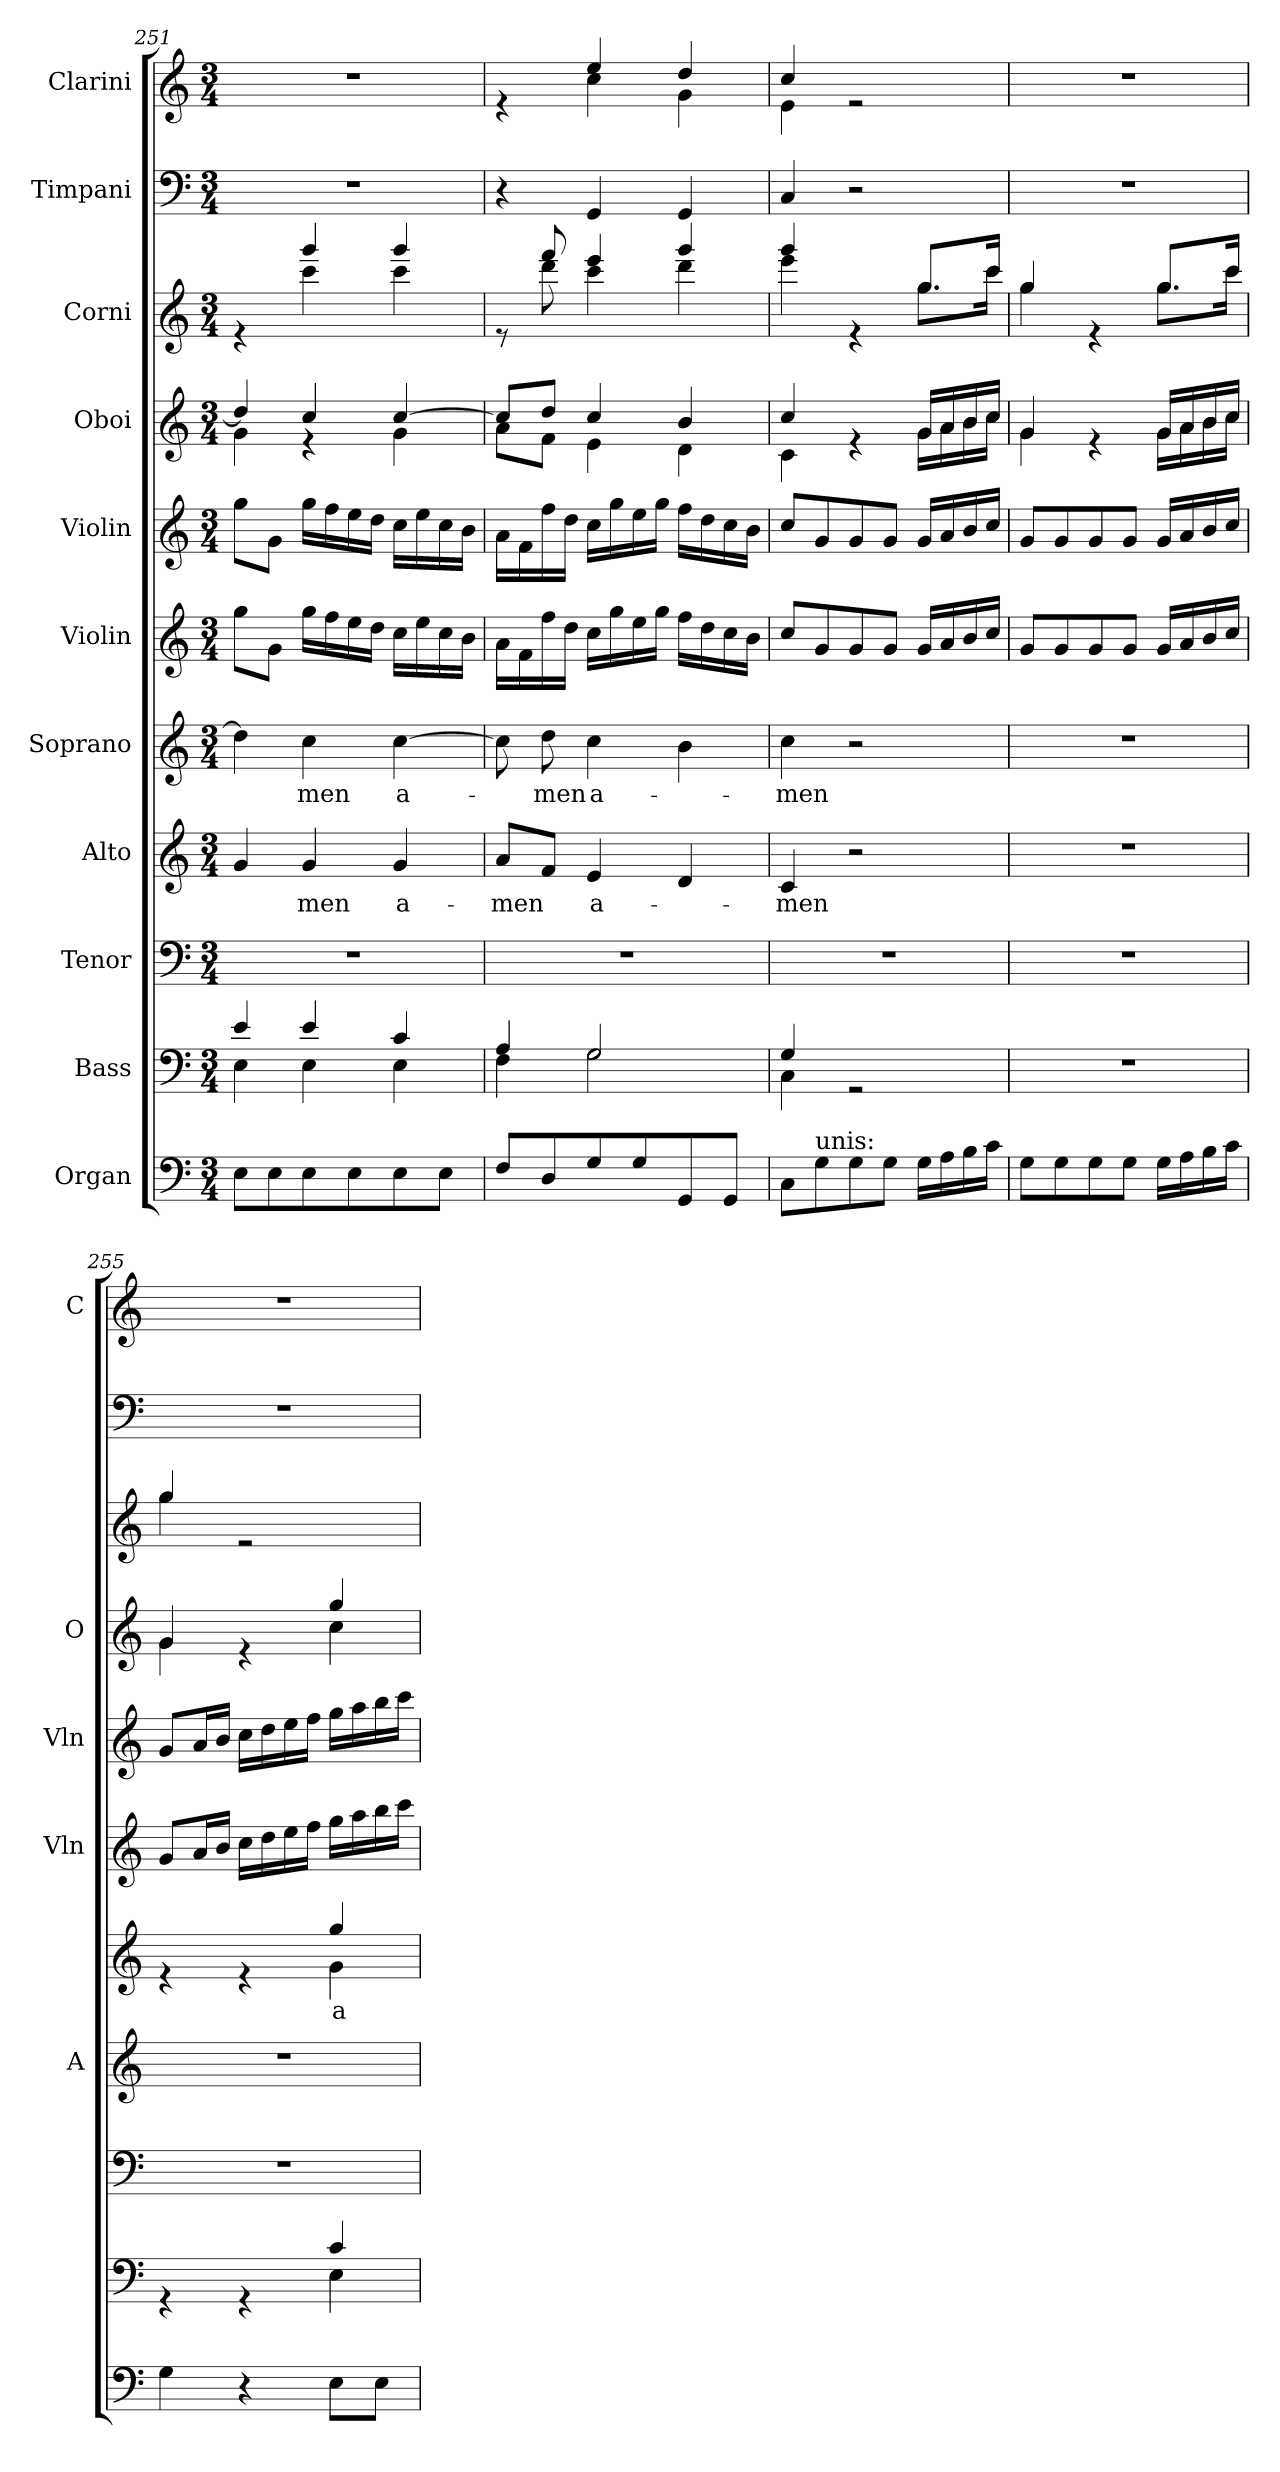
**kern	**kern	**kern	**kern	**text	**kern	**text	**kern	**kern	**kern	**kern	**kern	**kern
*part11	*part10	*part9	*part8	*part8	*part7	*part7	*part6	*part5	*part4	*part3	*part2	*part1
*staff11	*staff10	*staff9	*staff8	*staff8	*staff7	*staff7	*staff6	*staff5	*staff4	*staff3	*staff2	*staff1
*I"Organ	*I"Bass	*I"Tenor	*I"Alto	*	*I"Soprano	*	*I"Violin	*I"Violin	*I"Oboi	*I"Corni	*I"Timpani	*I"Clarini
*	*	*	*I'A	*	*	*	*I'Vln	*I'Vln	*I'O	*	*	*I'C
!!LO:PB:g=z
*clefF4	*clefF4	*clefF4	*clefG2	*	*clefG2	*	*clefG2	*clefG2	*clefG2	*clefG2	*clefF4	*clefG2
*	*	*	*	*	*	*	*	*	*	*ITrd7c12	*	*
*k[]	*k[]	*k[]	*k[]	*	*k[]	*	*k[]	*k[]	*k[]	*k[]	*k[]	*k[]
*M3/4	*M3/4	*M3/4	*M3/4	*	*M3/4	*	*M3/4	*M3/4	*M3/4	*M3/4	*M3/4	*M3/4
=251	=251	=251	=251	=251	=251	=251	=251	=251	=251	=251	=251	=251
*	*^	*	*	*	*	*	*	*	*^	*^	*	*
8E\L	4e/	4E\	2.r	4g/	.	4dd\]	.	8gg\L	8gg\L	4dd/]	4g\	4re	4ryy	2.r	2.r
8E\	.	.	.	.	.	.	.	8g\J	8g\J	.	.	.	.	.	.
!	!	!	!	!	!LO:LY:b	!	!LO:LY:b	!	!	!	!	!	!	!	!
8E\	4e/	4E\	.	4g/	-men	4cc\	-men	16gg\LL	16gg\LL	4cc/	4r	4gg/	4cc\	.	.
.	.	.	.	.	.	.	.	16ff\	16ff\	.	.	.	.	.	.
8E\	.	.	.	.	.	.	.	16ee\	16ee\	.	.	.	.	.	.
.	.	.	.	.	.	.	.	16dd\JJ	16dd\JJ	.	.	.	.	.	.
!	!	!	!	!	!LO:LY:b	!	!LO:LY:b	!	!	!	!	!	!	!	!
8E\	4c/	4E\	.	4g/	a-	[4cc\	a-	16cc\LL	16cc\LL	[4cc/	4g\	4gg/	4cc\	.	.
.	.	.	.	.	.	.	.	16ee\	16ee\	.	.	.	.	.	.
8E\J	.	.	.	.	.	.	.	16cc\	16cc\	.	.	.	.	.	.
.	.	.	.	.	.	.	.	16b\JJ	16b\JJ	.	.	.	.	.	.
=252	=252	=252	=252	=252	=252	=252	=252	=252	=252	=252	=252	=252	=252	=252	=252
!	!	!	!	!	!LO:LY:b	!	!	!	!	!	!	!	!	!	!
*	*	*	*	*	*	*	*	*	*	*	*	*	*	*	*^
8F/L	4A/	4F\	2.r	8a/L	-men	8cc\]	.	16a\LL	16a\LL	8cc/L]	8a\L	8re	8ryy	4r	4re	4ryy
.	.	.	.	.	.	.	.	16f\	16f\	.	.	.	.	.	.	.
!	!	!	!	!	!	!	!LO:LY:b	!	!	!	!	!	!	!	!	!
8D/	.	.	.	8f/J	.	8dd\	-men	16ff\	16ff\	8dd/J	8f\J	8ff/	8dd\	.	.	.
.	.	.	.	.	.	.	.	16dd\JJ	16dd\JJ	.	.	.	.	.	.	.
!	!	!	!	!	!LO:LY:b	!	!LO:LY:b	!	!	!	!	!	!	!	!	!
8G/	2G/	2G\	.	4e/	a-	4cc\	a-	16cc\LL	16cc\LL	4cc/	4e\	4ee/	4cc\	4GG/	4ee/	4cc\
.	.	.	.	.	.	.	.	16gg\	16gg\	.	.	.	.	.	.	.
8G/	.	.	.	.	.	.	.	16ee\	16ee\	.	.	.	.	.	.	.
.	.	.	.	.	.	.	.	16gg\JJ	16gg\JJ	.	.	.	.	.	.	.
8GG/	.	.	.	4d/	.	4b\	.	16ff\LL	16ff\LL	4b/	4d\	4gg/	4dd\	4GG/	4dd/	4g\
.	.	.	.	.	.	.	.	16dd\	16dd\	.	.	.	.	.	.	.
8GG/J	.	.	.	.	.	.	.	16cc\	16cc\	.	.	.	.	.	.	.
.	.	.	.	.	.	.	.	16b\JJ	16b\JJ	.	.	.	.	.	.	.
=253	=253	=253	=253	=253	=253	=253	=253	=253	=253	=253	=253	=253	=253	=253	=253	=253
!	!	!	!	!	!LO:LY:b	!	!LO:LY:b	!	!	!	!	!	!	!	!	!
8C\L	4G/	4C\	2.r	4c/	-men	4cc\	-men	8cc/L	8cc/L	4cc/	4c\	4gg/	4ee\	4C/	4cc/	4e\
!LO:TX:a:t=unis&colon;	!	!	!	!	!	!	!	!	!	!	!	!	!	!	!	!
8G\	.	.	.	.	.	.	.	8g/	8g/	.	.	.	.	.	.	.
8G\	2rGG	2ryy	.	2r	.	2r	.	8g/	8g/	4re	4ryy	4re	4ryy	2r	2re	2ryy
8G\J	.	.	.	.	.	.	.	8g/J	8g/J	.	.	.	.	.	.	.
16G\LL	.	.	.	.	.	.	.	16g/LL	16g/LL	16g/LL	16g\LL	8.g/L	8.g\L	.	.	.
16A\	.	.	.	.	.	.	.	16a/	16a/	16a/	16a\	.	.	.	.	.
16B\	.	.	.	.	.	.	.	16b/	16b/	16b/	16b\	.	.	.	.	.
16c\JJ	.	.	.	.	.	.	.	16cc/JJ	16cc/JJ	16cc/JJ	16cc\JJ	16cc/Jk	16cc\Jk	.	.	.
*	*v	*v	*	*	*	*	*	*	*	*	*	*	*	*	*v	*v
=254	=254	=254	=254	=254	=254	=254	=254	=254	=254	=254	=254	=254	=254	=254
8G\L	2.r	2.r	2.r	.	2.r	.	8g/L	8g/L	4g/	4g\	4g/	4g\	2.r	2.r
8G\	.	.	.	.	.	.	8g/	8g/	.	.	.	.	.	.
8G\	.	.	.	.	.	.	8g/	8g/	4re	4ryy	4re	4ryy	.	.
8G\J	.	.	.	.	.	.	8g/J	8g/J	.	.	.	.	.	.
16G\LL	.	.	.	.	.	.	16g/LL	16g/LL	16g/LL	16g\LL	8.g/L	8.g\L	.	.
16A\	.	.	.	.	.	.	16a/	16a/	16a/	16a\	.	.	.	.
16B\	.	.	.	.	.	.	16b/	16b/	16b/	16b\	.	.	.	.
16c\JJ	.	.	.	.	.	.	16cc/JJ	16cc/JJ	16cc/JJ	16cc\JJ	16cc/Jk	16cc\Jk	.	.
=255	=255	=255	=255	=255	=255	=255	=255	=255	=255	=255	=255	=255	=255	=255
*	*^	*	*	*	*^	*	*	*	*	*	*	*	*	*
4G\	4rGG	2ryy	2.r	2.r	.	4re	2ryy	.	8g/L	8g/L	4g/	4g\	4g/	4g\	2.r	2.r
.	.	.	.	.	.	.	.	.	16a/L	16a/L	.	.	.	.	.	.
.	.	.	.	.	.	.	.	.	16b/JJ	16b/JJ	.	.	.	.	.	.
4r	4rGG	.	.	.	.	4re	.	.	16cc\LL	16cc\LL	4re	4ryy	2re	2ryy	.	.
.	.	.	.	.	.	.	.	.	16dd\	16dd\	.	.	.	.	.	.
.	.	.	.	.	.	.	.	.	16ee\	16ee\	.	.	.	.	.	.
.	.	.	.	.	.	.	.	.	16ff\JJ	16ff\JJ	.	.	.	.	.	.
!	!	!	!	!	!	!	!	!LO:LY:b	!	!	!	!	!	!	!	!
8E\L	4c/	4E\	.	.	.	4gg/	4g\	a-	16gg\LL	16gg\LL	4gg/	4cc\	.	.	.	.
.	.	.	.	.	.	.	.	.	16aa\	16aa\	.	.	.	.	.	.
8E\J	.	.	.	.	.	.	.	.	16bb\	16bb\	.	.	.	.	.	.
.	.	.	.	.	.	.	.	.	16ccc\JJ	16ccc\JJ	.	.	.	.	.	.
*	*	*	*	*	*	*	*	*	*	*	*v	*v	*	*	*	*
*	*v	*v	*	*	*	*v	*v	*	*	*	*	*v	*v	*	*
=	=	=	=	=	=	=	=	=	=	=	=	=
*-	*-	*-	*-	*-	*-	*-	*-	*-	*-	*-	*-	*-
